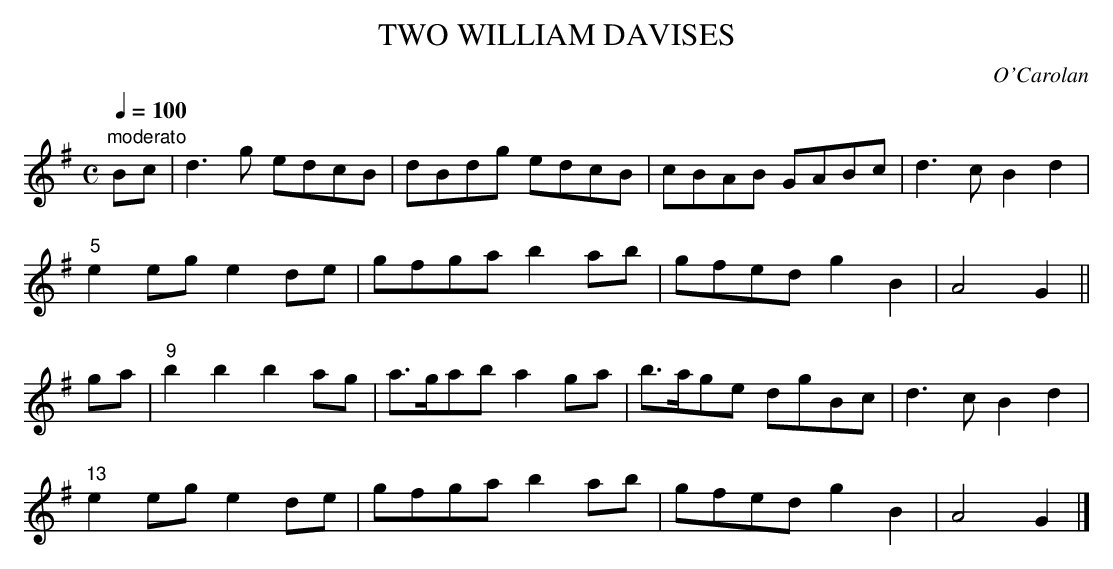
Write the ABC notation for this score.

X:1
T:TWO WILLIAM DAVISES
C:O'Carolan
Q:1/4=100
M:C
L:1/8
K:G
"moderato"
Bc|d3g edcB|dBdg edcB|cBAB GABc|d3c B2d2|
"5"e2eg e2de|gfga b2ab|gfed g2B2|A4 G2||
ga|"9"b2b2 b2ag|a>gab a2ga|b>age dgBc|d3c B2d2|
"13"e2eg e2de|gfga b2ab|gfed g2B2|A4 G2|]
